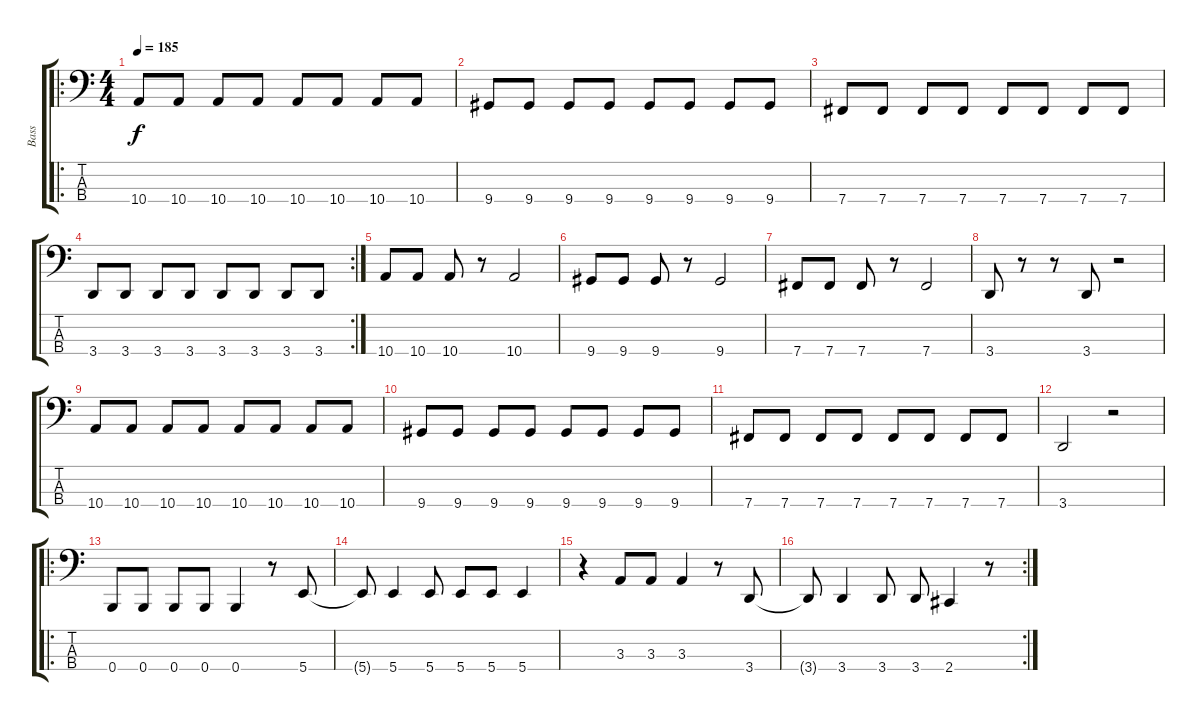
\track ("Bass" "Bass") {instrument slapbass1}
\staff {score tabs}
\tuning (E2 B1 Gb1 B0) {hide}
\ro
\ts (4 4)
\tempo 185
\clef f4
\ks c
10.4.8{dy f} 10.4.8 10.4.8 10.4.8 10.4.8 10.4.8 10.4.8 10.4.8 |
9.4.8 9.4.8 9.4.8 9.4.8 9.4.8 9.4.8 9.4.8 9.4.8 |
7.4.8 7.4.8 7.4.8 7.4.8 7.4.8 7.4.8 7.4.8 7.4.8 |
\rc 2
3.4.8 3.4.8 3.4.8 3.4.8 3.4.8 3.4.8 3.4.8 3.4.8 |
10.4.8 10.4.8 10.4.8 r.8 10.4.2 |
9.4.8 9.4.8 9.4.8 r.8 9.4.2 |
7.4.8 7.4.8 7.4.8 r.8 7.4.2 |
3.4.8 r.8 r.8 3.4.8 r.2 |
10.4.8 10.4.8 10.4.8 10.4.8 10.4.8 10.4.8 10.4.8 10.4.8 |
9.4.8 9.4.8 9.4.8 9.4.8 9.4.8 9.4.8 9.4.8 9.4.8 |
7.4.8 7.4.8 7.4.8 7.4.8 7.4.8 7.4.8 7.4.8 7.4.8 |
3.4.2 r.2 |
\ro
0.4.8 0.4.8 0.4.8 0.4.8 0.4.4 r.8 5.4.8 |
5.4{t}.8 5.4.4 5.4.8 5.4.8 5.4.8 5.4.4 |
r.4 3.3.8 3.3.8 3.3.4 r.8 3.4.8 |
\rc 2
3.4{t}.8 3.4.4 3.4.8 3.4.8 2.4.4 r.8
